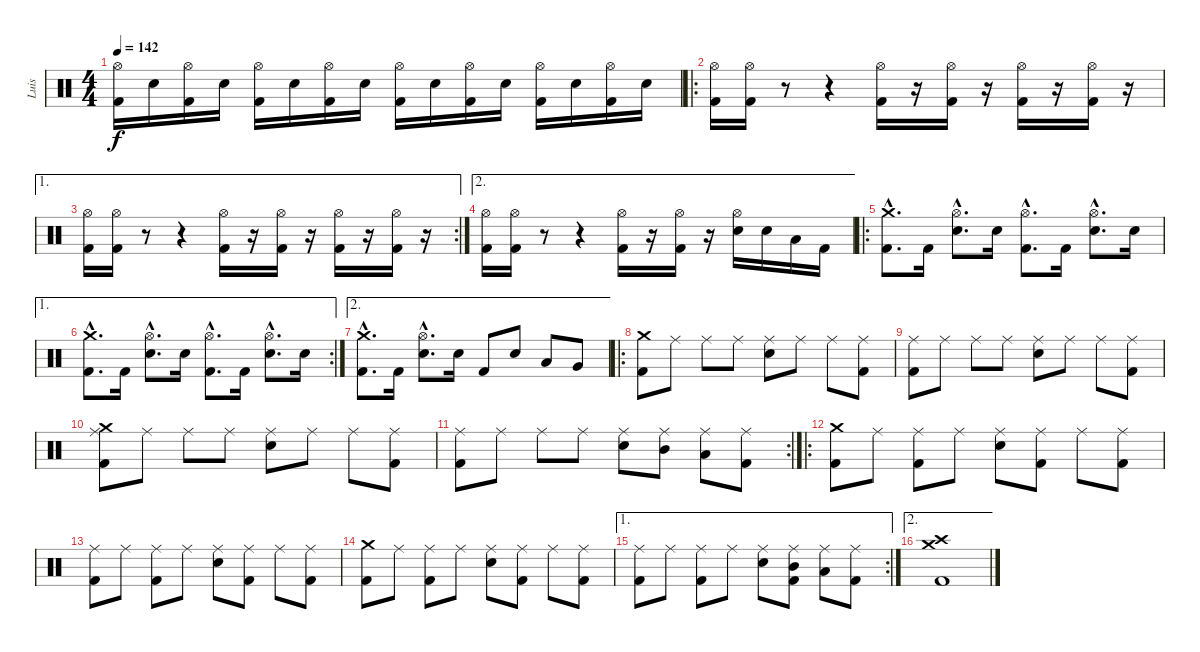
\track ("Luis" "Luis") {instrument percussion}
\staff {score}
\articulation defaults
\ts (4 4)
\tempo 142
\clef neutral
\ks c
("Hi-Hat (open)" "Kick (hit) 2").16{dy f} "Electric Snare (hit)".16 ("Hi-Hat (open)" "Kick (hit) 2").16 "Electric Snare (hit)".16 ("Hi-Hat (open)" "Kick (hit) 2").16 "Electric Snare (hit)".16 ("Hi-Hat (open)" "Kick (hit) 2").16 "Electric Snare (hit)".16 ("Hi-Hat (open)" "Kick (hit) 2").16 "Electric Snare (hit)".16 ("Hi-Hat (open)" "Kick (hit) 2").16 "Electric Snare (hit)".16 ("Hi-Hat (open)" "Kick (hit) 2").16 "Electric Snare (hit)".16 ("Hi-Hat (open)" "Kick (hit) 2").16 "Electric Snare (hit)".16 |
\ro
("Hi-Hat (open)" "Kick (hit) 2").16 ("Hi-Hat (open)" "Kick (hit) 2").16 r.8 r.4 ("Hi-Hat (open)" "Kick (hit) 2").16 r.16 ("Hi-Hat (open)" "Kick (hit) 2").16 r.16 ("Hi-Hat (open)" "Kick (hit) 2").16 r.16 ("Hi-Hat (open)" "Kick (hit) 2").16 r.16 |
\ae 1
\rc 2
("Hi-Hat (open)" "Kick (hit) 2").16 ("Hi-Hat (open)" "Kick (hit) 2").16 r.8 r.4 ("Hi-Hat (open)" "Kick (hit) 2").16 r.16 ("Hi-Hat (open)" "Kick (hit) 2").16 r.16 ("Hi-Hat (open)" "Kick (hit) 2").16 r.16 ("Hi-Hat (open)" "Kick (hit) 2").16 r.16 |
\ae 2
("Hi-Hat (open)" "Kick (hit) 2").16 ("Hi-Hat (open)" "Kick (hit) 2").16 r.8 r.4 ("Hi-Hat (open)" "Kick (hit) 2").16 r.16 ("Hi-Hat (open)" "Kick (hit) 2").16 r.16 ("Hi-Hat (open)" "Electric Snare (hit)").16 "Electric Snare (hit)".16 "Low Tom (hit)".16 "Kick (hit) 2".16 |
\ro
("Crash medium (hit)"{hac} "Kick (hit) 2"{hac}).8{d} "Kick (hit) 2".16 ("Hi-Hat (open)"{hac} "Electric Snare (hit)"{hac}).8{d} "Electric Snare (hit)".16 ("Hi-Hat (open)"{hac} "Kick (hit) 2"{hac}).8{d} "Kick (hit) 2".16 ("Hi-Hat (open)"{hac} "Electric Snare (hit)"{hac}).8{d} "Electric Snare (hit)".16 |
\ae 1
\rc 2
("Crash medium (hit)"{hac} "Kick (hit) 2"{hac}).8{d} "Kick (hit) 2".16 ("Hi-Hat (open)"{hac} "Electric Snare (hit)"{hac}).8{d} "Electric Snare (hit)".16 ("Hi-Hat (open)"{hac} "Kick (hit) 2"{hac}).8{d} "Kick (hit) 2".16 ("Hi-Hat (open)"{hac} "Electric Snare (hit)"{hac}).8{d} "Electric Snare (hit)".16 |
\ae 2
("Crash medium (hit)"{hac} "Kick (hit) 2"{hac}).8{d} "Kick (hit) 2".16 ("Hi-Hat (open)"{hac} "Electric Snare (hit)"{hac}).8{d} "Electric Snare (hit)".16 "Kick (hit) 2".8 "Electric Snare (hit)".8 "Low Tom (hit)".8 "Very Low Tom (hit)".8 |
\ro
("Crash medium (hit)" "Kick (hit) 2").8 "Ride (middle)".8 "Ride (middle)".8 "Ride (middle)".8 ("Ride (middle)" "Electric Snare (hit)").8 "Ride (middle)".8 "Ride (middle)".8 ("Ride (middle)" "Kick (hit) 2").8 |
("Ride (middle)" "Kick (hit) 2").8 "Ride (middle)".8 "Ride (middle)".8 "Ride (middle)".8 ("Ride (middle)" "Electric Snare (hit)").8 "Ride (middle)".8 "Ride (middle)".8 ("Ride (middle)" "Kick (hit) 2").8 |
("Crash medium (hit)" "Ride (middle)" "Kick (hit) 2").8 "Ride (middle)".8 "Ride (middle)".8 "Ride (middle)".8 ("Ride (middle)" "Electric Snare (hit)").8 "Ride (middle)".8 "Ride (middle)".8 ("Ride (middle)" "Kick (hit) 2").8 |
\rc 2
("Ride (middle)" "Kick (hit) 2").8 "Ride (middle)".8 "Ride (middle)".8 "Ride (middle)".8 ("Ride (middle)" "Electric Snare (hit)").8 ("Ride (middle)" "Mid Tom (hit)").8 ("Ride (middle)" "Low Tom (hit)").8 ("Ride (middle)" "Kick (hit) 2").8 |
\ro
("Crash medium (hit)" "Kick (hit) 2").8 "Ride (middle)".8 ("Ride (middle)" "Kick (hit) 2").8 "Ride (middle)".8 ("Ride (middle)" "Electric Snare (hit)").8 ("Ride (middle)" "Kick (hit) 2").8 "Ride (middle)".8 ("Ride (middle)" "Kick (hit) 2").8 |
("Ride (middle)" "Kick (hit) 2").8 "Ride (middle)".8 ("Ride (middle)" "Kick (hit) 2").8 "Ride (middle)".8 ("Ride (middle)" "Electric Snare (hit)").8 ("Ride (middle)" "Kick (hit) 2").8 "Ride (middle)".8 ("Ride (middle)" "Kick (hit) 2").8 |
("Crash medium (hit)" "Kick (hit) 2").8 "Ride (middle)".8 ("Ride (middle)" "Kick (hit) 2").8 "Ride (middle)".8 ("Ride (middle)" "Electric Snare (hit)").8 ("Ride (middle)" "Kick (hit) 2").8 "Ride (middle)".8 ("Ride (middle)" "Kick (hit) 2").8 |
\ae 1
\rc 2
("Ride (middle)" "Kick (hit) 2").8 "Ride (middle)".8 ("Ride (middle)" "Kick (hit) 2").8 "Ride (middle)".8 ("Ride (middle)" "Electric Snare (hit)").8 ("Ride (middle)" "Mid Tom (hit)" "Kick (hit) 2").8 ("Ride (middle)" "Low Tom (hit)").8 ("Ride (middle)" "Kick (hit) 2").8 |
\ae 2
("Crash medium (hit)" "Crash high (hit)" "Kick (hit) 2").1
